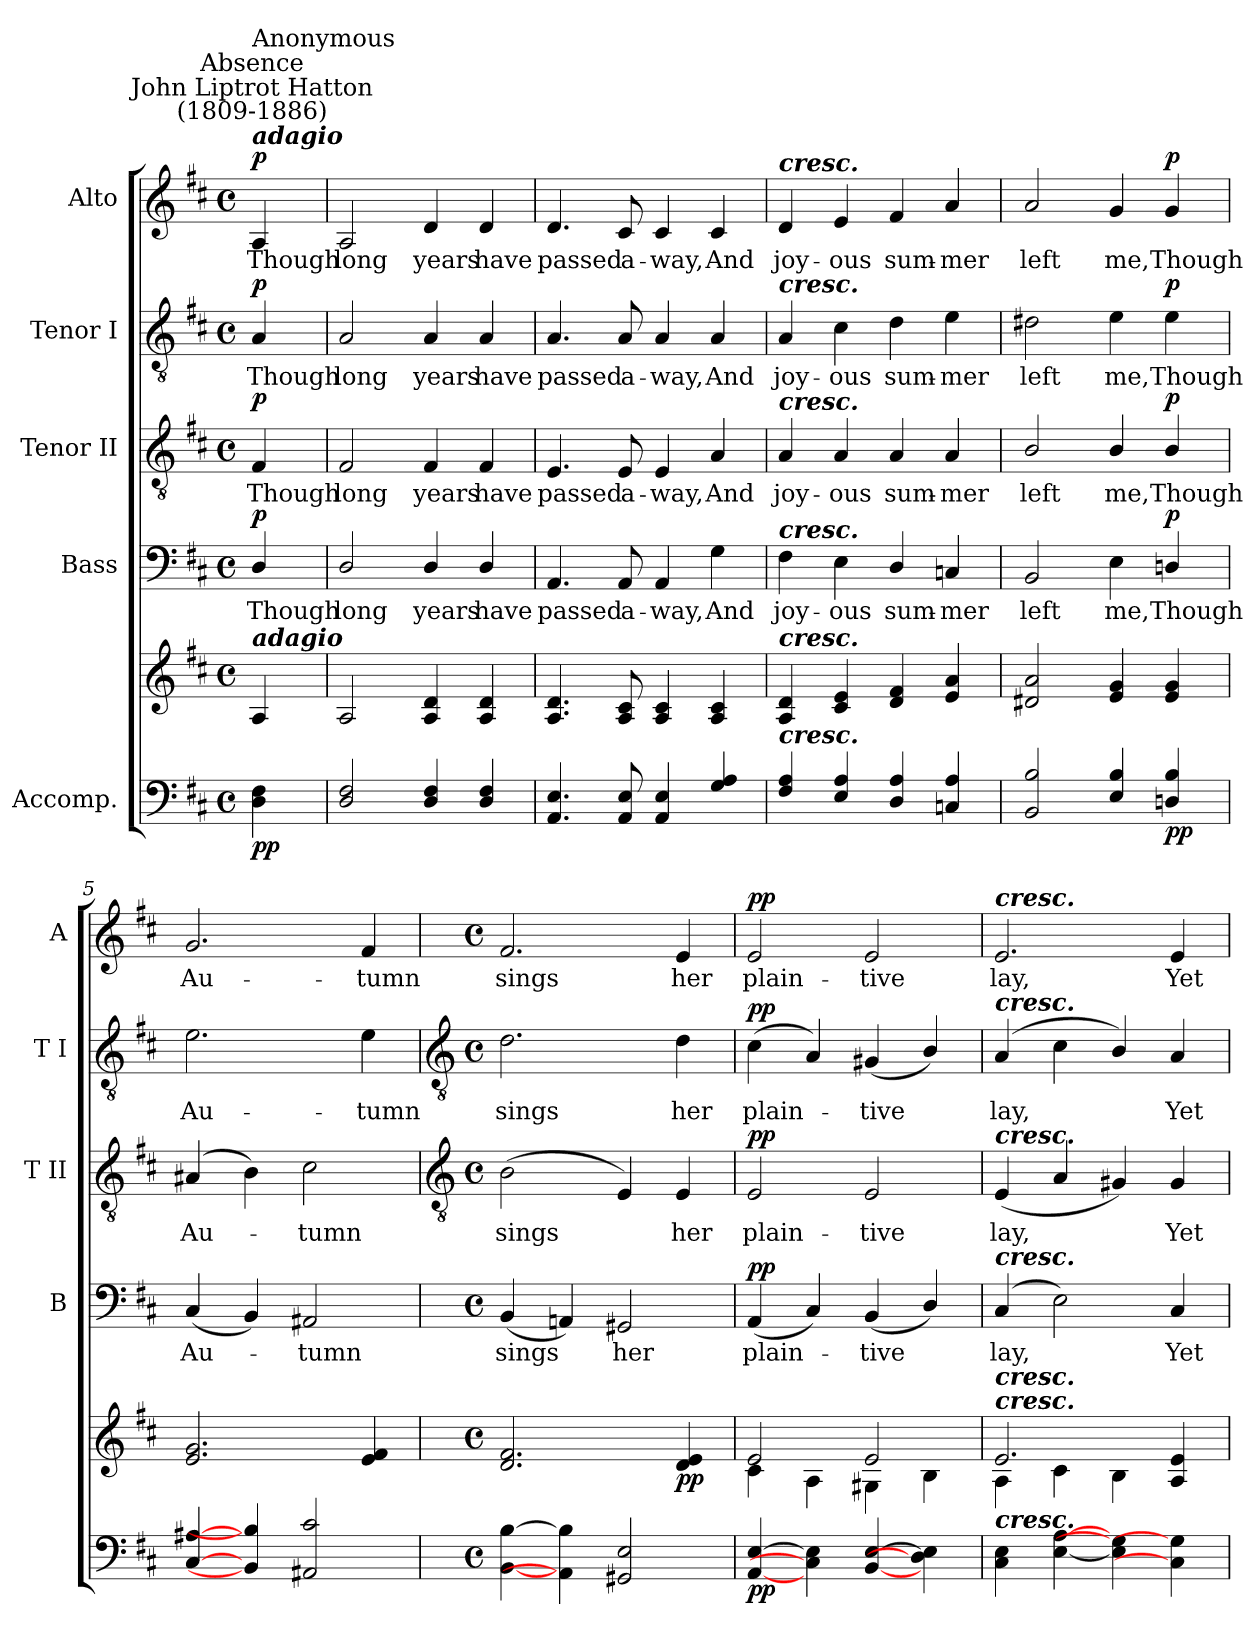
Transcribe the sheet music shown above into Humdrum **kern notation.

**kern	**kern	**dynam	**kern	**text	**dynam	**kern	**text	**dynam	**kern	**text	**dynam	**kern	**text	**dynam
*part5	*part5	*part5	*part4	*part4	*part4	*part3	*part3	*part3	*part2	*part2	*part2	*part1	*part1	*part1
*staff6	*staff5	*staff5/6	*staff4	*staff4	*staff4	*staff3	*staff3	*staff3	*staff2	*staff2	*staff2	*staff1	*staff1	*staff1
*I"Accomp.	*	*	*I"Bass	*	*	*I"Tenor II	*	*	*I"Tenor I	*	*	*I"Alto	*	*
*	*	*	*I'B	*	*	*I'T II	*	*	*I'T I	*	*	*I'A	*	*
*clefF4	*clefG2	*	*clefF4	*	*	*clefGv2	*	*	*clefGv2	*	*	*clefG2	*	*
*k[f#c#]	*k[f#c#]	*	*k[f#c#]	*	*	*k[f#c#]	*	*	*k[f#c#]	*	*	*k[f#c#]	*	*
*D:	*D:	*	*D:	*	*	*D:	*	*	*D:	*	*	*D:	*	*
*M4/4	*M4/4	*	*M4/4	*	*	*M4/4	*	*	*M4/4	*	*	*M4/4	*	*
*met(c)	*met(c)	*	*met(c)	*	*	*met(c)	*	*	*met(c)	*	*	*met(c)	*	*
*MM76	*MM76	*	*MM76	*	*	*MM76	*	*	*MM76	*	*	*MM76	*	*
=	=	=	=	=	=	=	=	=	=	=	=	=	=	=
*^	*	*	*	*	*	*	*	*	*	*	*	*	*	*
!	!	!	!	!	!	!	!	!	!	!	!	!	!LO:TX:a:Bi:t=adagio	!	!
!	!	!	!	!	!	!	!	!	!	!	!	!	!LO:TX:a:cj:t=John Liptrot Hatton\n(1809-1886)	!	!
!	!	!	!	!	!	!	!	!	!	!	!	!	!LO:TX:a:cj:t=Absence	!	!
!	!	!	!	!	!	!	!	!	!	!	!	!	!LO:TX:a:t=Anonymous	!	!
!	!	!LO:TX:a:Bi:t=adagio	!	!	!	!	!	!	!	!	!	!	!	!	!
!	!	!	!LO:DY:b=2	!	!LO:LY:b	!	!	!LO:LY:b	!	!	!LO:LY:b	!	!	!LO:LY:b	!
!	!	!	!LO:DY:n=1:b	!	!	!LO:DY:b	!	!	!LO:DY:b	!	!	!LO:DY:b	!	!	!LO:DY:b
4D 4F#	4ryy	4A	p p	4D/	Though	p	4F#	Though	p	4A	Though	p	4A	Though	p
=1	=1	=1	=1	=1	=1	=1	=1	=1	=1	=1	=1	=1	=1	=1	=1
!	!	!	!	!	!LO:LY:b	!	!	!LO:LY:b	!	!	!LO:LY:b	!	!	!LO:LY:b	!
2D 2F#	1ryy	2A	.	2D/	long	.	2F#	long	.	2A	long	.	2A	long	.
!	!	!	!	!	!LO:LY:b	!	!	!LO:LY:b	!	!	!LO:LY:b	!	!	!LO:LY:b	!
4D 4F#	.	4A 4d	.	4D/	years	.	4F#	years	.	4A	years	.	4d	years	.
!	!	!	!	!	!LO:LY:b	!	!	!LO:LY:b	!	!	!LO:LY:b	!	!	!LO:LY:b	!
4D 4F#	.	4A 4d	.	4D/	have	.	4F#	have	.	4A	have	.	4d	have	.
=2	=2	=2	=2	=2	=2	=2	=2	=2	=2	=2	=2	=2	=2	=2	=2
!	!	!	!	!	!LO:LY:b	!	!	!LO:LY:b	!	!	!LO:LY:b	!	!	!LO:LY:b	!
4.AA 4.E	1ryy	4.A 4.d	.	4.AA	passed	.	4.E	passed	.	4.A	passed	.	4.d	passed	.
!	!	!	!	!	!LO:LY:b	!	!	!LO:LY:b	!	!	!LO:LY:b	!	!	!LO:LY:b	!
8AA 8E	.	8A 8c#	.	8AA	a-	.	8E	a-	.	8A	a-	.	8c#	a-	.
!	!	!	!	!	!LO:LY:b	!	!	!LO:LY:b	!	!	!LO:LY:b	!	!	!LO:LY:b	!
4AA 4E	.	4A 4c#	.	4AA	-way,	.	4E	-way,	.	4A	-way,	.	4c#	-way,	.
!	!	!	!	!	!LO:LY:b	!	!	!LO:LY:b	!	!	!LO:LY:b	!	!	!LO:LY:b	!
4G 4A	.	4A 4c#	.	4G	And	.	4A	And	.	4A	And	.	4c#	And	.
=3	=3	=3	=3	=3	=3	=3	=3	=3	=3	=3	=3	=3	=3	=3	=3
!	!	!	!	!	!	!	!	!	!	!	!	!	!LO:TX:a:Bi:t=cresc.	!	!
!	!	!	!	!	!	!	!	!	!	!LO:TX:a:Bi:t=cresc.	!	!	!	!	!
!	!	!	!	!	!	!	!LO:TX:a:Bi:t=cresc.	!	!	!	!	!	!	!	!
!	!	!	!	!LO:TX:a:Bi:t=cresc.	!	!	!	!	!	!	!	!	!	!	!
!	!	!LO:TX:a:Bi:t=cresc.	!	!	!	!	!	!	!	!	!	!	!	!	!
!LO:TX:a:Bi:t=cresc.	!	!	!	!	!	!	!	!	!	!	!	!	!	!	!
!	!	!	!	!	!LO:LY:b	!	!	!LO:LY:b	!	!	!LO:LY:b	!	!	!LO:LY:b	!
4F# 4A	1ryy	4A 4d	.	4F#	joy-	.	4A	joy-	.	4A	joy-	.	4d	joy-	.
!	!	!	!	!	!LO:LY:b	!	!	!LO:LY:b	!	!	!LO:LY:b	!	!	!LO:LY:b	!
4E 4A	.	4c# 4e	.	4E	-ous	.	4A	-ous	.	4c#	-ous	.	4e	-ous	.
!	!	!	!	!	!LO:LY:b	!	!	!LO:LY:b	!	!	!LO:LY:b	!	!	!LO:LY:b	!
4D 4A	.	4d 4f#	.	4D/	sum-	.	4A	sum-	.	4d	sum-	.	4f#	sum-	.
!	!	!	!	!	!LO:LY:b	!	!	!LO:LY:b	!	!	!LO:LY:b	!	!	!LO:LY:b	!
4Cn 4A	.	4e 4a	.	4Cn	-mer	.	4A/	-mer	.	4e	-mer	.	4a	-mer	.
=4	=4	=4	=4	=4	=4	=4	=4	=4	=4	=4	=4	=4	=4	=4	=4
!	!	!	!	!	!LO:LY:b	!	!	!LO:LY:b	!	!	!LO:LY:b	!	!	!LO:LY:b	!
2BB 2B	1ryy	2d#X 2a	.	2BB	left	.	2B/	left	.	2d#X	left	.	2a	left	.
!	!	!	!	!	!LO:LY:b	!	!	!LO:LY:b	!	!	!LO:LY:b	!	!	!LO:LY:b	!
4E 4B	.	4e 4g	.	4E	me,	.	4B/	me,	.	4e	me,	.	4g	me,	.
!	!	!	!LO:DY:b=2	!	!LO:LY:b	!	!	!LO:LY:b	!	!	!LO:LY:b	!	!	!LO:LY:b	!
!	!	!	!LO:DY:n=1:b	!	!	!LO:DY:b	!	!	!LO:DY:b	!	!	!LO:DY:b	!	!	!LO:DY:b
4Dn 4B	.	4e 4g	p p	4Dn/	Though	p	4B/	Though	p	4e	Though	p	4g	Though	p
=5	=5	=5	=5	=5	=5	=5	=5	=5	=5	=5	=5	=5	=5	=5	=5
!	!	!	!	!	!LO:LY:b	!	!	!LO:LY:b	!	!	!LO:LY:b	!	!	!LO:LY:b	!
[4C# [4A#X	1ryy	2.e/ 2.g/	.	(<4C#	Au-	.	(<4A#X	Au-	.	2.e\	Au-	.	2.g	Au-	.
4BB] 4B]	.	.	.	4BB)	.	.	4B)	.	.	.	.	.	.	.	.
!	!	!	!	!	!LO:LY:b	!	!	!LO:LY:b	!	!	!	!	!	!	!
2AA#X 2c#	.	.	.	2AA#X	tumn	.	2c#	tumn	.	.	.	.	.	.	.
!	!	!	!	!	!	!	!	!	!	!	!LO:LY:b	!	!	!LO:LY:b	!
.	.	4e/ 4f#/	.	.	.	.	.	.	.	4e\	-tumn	.	4f#	-tumn	.
*v	*v	*	*	*	*	*	*	*	*	*	*	*	*	*	*
!!LO:LB:g=z
=6	=6	=6	=6	=6	=6	=6	=6	=6	=6	=6	=6	=6	=6	=6
*	*	*	*	*	*	*clefGv2	*	*	*clefGv2	*	*	*	*	*
*M4/4	*M4/4	*	*M4/4	*	*	*M4/4	*	*	*M4/4	*	*	*M4/4	*	*
*met(c)	*met(c)	*	*met(c)	*	*	*met(c)	*	*	*met(c)	*	*	*met(c)	*	*
*	*^	*	*	*	*	*	*	*	*	*	*	*	*	*
!	!	!	!	!	!LO:LY:b	!	!	!LO:LY:b	!	!	!LO:LY:b	!	!	!LO:LY:b	!
[4BB [4B	2.d/ 2.f#/	1ryy	.	(<4BB	sings	.	(<2B	sings	.	2.d	sings	.	2.f#	sings	.
4AAn] 4B]	.	.	.	4AAn)	.	.	.	.	.	.	.	.	.	.	.
!	!	!	!	!	!LO:LY:b	!	!	!	!	!	!	!	!	!	!
2GG#X 2E	.	.	.	2GG#X	her	.	4E)	.	.	.	.	.	.	.	.
!	!	!	!LO:DY:b	!	!	!	!	!LO:LY:b	!	!	!LO:LY:b	!	!	!LO:LY:b	!
.	4d/ 4e/	.	pp	.	.	.	4E	her	.	4d	her	.	4e/	her	.
=7	=7	=7	=7	=7	=7	=7	=7	=7	=7	=7	=7	=7	=7	=7	=7
!	!	!	!LO:DY:b=2	!	!LO:LY:b	!LO:DY:b	!	!LO:LY:b	!LO:DY:b	!	!LO:LY:b	!LO:DY:b	!	!LO:LY:b	!LO:DY:b
[4AA [4E	2e/	4c#\	pp	(<4AA	plain-	pp	2E	plain-	pp	(<4c#	plain-	pp	2e/	plain-	pp
4C#] 4E]	.	4A\	.	4C#)	.	.	.	.	.	4A)	.	.	.	.	.
!	!	!	!	!	!LO:LY:b	!	!	!LO:LY:b	!	!	!LO:LY:b	!	!	!LO:LY:b	!
[4BB [4E	2e/	4G#X\	.	(<4BB	tive	.	2E	-tive	.	(<4G#X	tive	.	2e/	-tive	.
4D] 4E]	.	4B\	.	4D/)	.	.	.	.	.	4B/)	.	.	.	.	.
=8	=8	=8	=8	=8	=8	=8	=8	=8	=8	=8	=8	=8	=8	=8	=8
!	!	!	!	!	!	!	!	!	!	!	!	!	!LO:TX:a:Bi:t=cresc.	!	!
!	!	!	!	!	!	!	!	!	!	!LO:TX:a:Bi:t=cresc.	!	!	!	!	!
!	!	!	!	!	!	!	!LO:TX:a:Bi:t=cresc.	!	!	!	!	!	!	!	!
!	!	!	!	!LO:TX:a:Bi:t=cresc.	!	!	!	!	!	!	!	!	!	!	!
!	!LO:TX:a:Bi:t=cresc.	!	!	!	!	!	!	!	!	!	!	!	!	!	!
!	!LO:TX:a:Bi:t=cresc.	!	!	!	!	!	!	!	!	!	!	!	!	!	!
!LO:TX:a:Bi:t=cresc.	!	!	!	!	!	!	!	!	!	!	!	!	!	!	!
!	!	!	!	!	!LO:LY:b	!	!	!LO:LY:b	!	!	!LO:LY:b	!	!	!LO:LY:b	!
4C# 4E	2.e/	4A\	.	(<4C#	lay,	.	(<4E	lay,	.	(>4A	lay,	.	2.e/	lay,	.
[4E [4A	.	4c#\	.	2E)	.	.	4A	.	.	4c#	.	.	.	.	.
4E] 4G#]	.	4B\	.	.	.	.	4G#X)	.	.	4B/)	.	.	.	.	.
!	!	!	!	!	!LO:LY:b	!	!	!LO:LY:b	!	!	!LO:LY:b	!	!	!LO:LY:b	!
4C#] 4G#]	4A/ 4e/	4ryy	.	4C#	Yet	.	4G#	Yet	.	4A	Yet	.	4e/	Yet	.
*	*v	*v	*	*	*	*	*	*	*	*	*	*	*	*	*
=	=	=	=	=	=	=	=	=	=	=	=	=	=	=
*-	*-	*-	*-	*-	*-	*-	*-	*-	*-	*-	*-	*-	*-	*-
